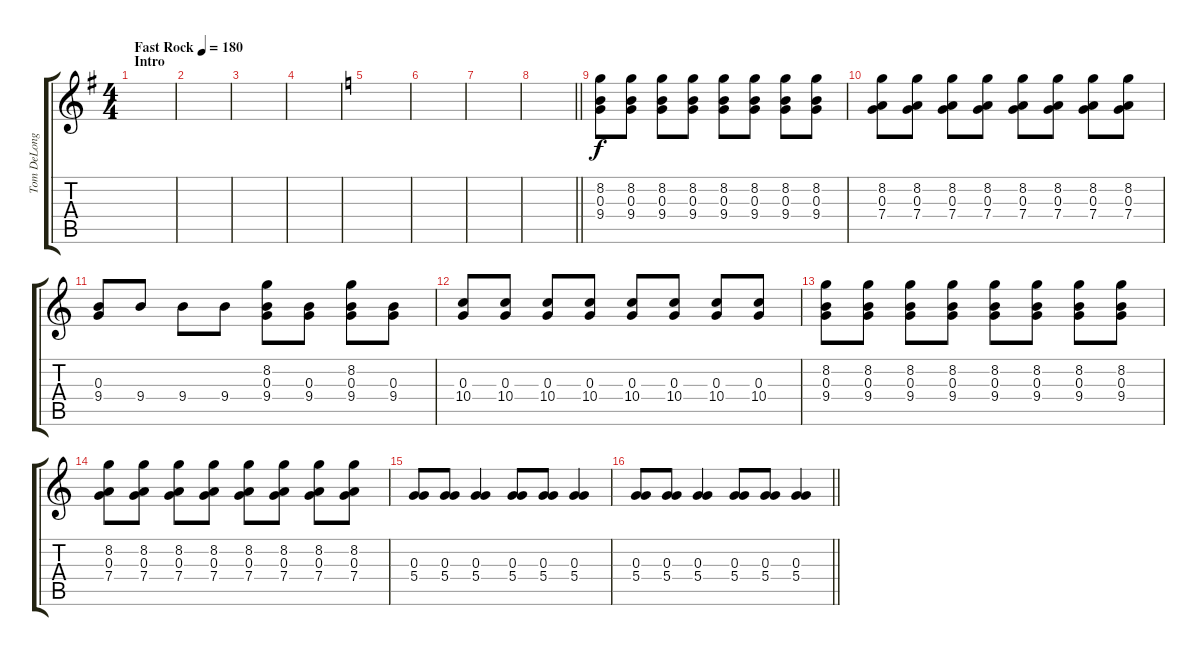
\track ("Tom DeLonge 3" "Tom DeLong") {instrument distortionguitar}
\staff {score tabs}
\tuning (E4 B3 G3 D3 A2 E2) {hide}
\ts (4 4)
\section ("" "Intro")
\tempo (180 "Fast Rock")
\clef g2
\ks g
|
|
|
|
\ks c
|
|
|
\barLineRight lightlight
|
(8.2 0.3 9.4).8 (8.2 0.3 9.4).8 (8.2 0.3 9.4).8 (8.2 0.3 9.4).8 (8.2 0.3 9.4).8 (8.2 0.3 9.4).8 (8.2 0.3 9.4).8 (8.2 0.3 9.4).8 |
(8.2 0.3 7.4).8 (8.2 0.3 7.4).8 (8.2 0.3 7.4).8 (8.2 0.3 7.4).8 (8.2 0.3 7.4).8 (8.2 0.3 7.4).8 (8.2 0.3 7.4).8 (8.2 0.3 7.4).8 |
(0.3 9.4).8 9.4.8 9.4.8 9.4.8 (8.2 0.3 9.4).8 (0.3 9.4).8 (8.2 0.3 9.4).8 (0.3 9.4).8 |
(0.3 10.4).8 (0.3 10.4).8 (0.3 10.4).8 (0.3 10.4).8 (0.3 10.4).8 (0.3 10.4).8 (0.3 10.4).8 (0.3 10.4).8 |
(8.2 0.3 9.4).8 (8.2 0.3 9.4).8 (8.2 0.3 9.4).8 (8.2 0.3 9.4).8 (8.2 0.3 9.4).8 (8.2 0.3 9.4).8 (8.2 0.3 9.4).8 (8.2 0.3 9.4).8 |
(8.2 0.3 7.4).8 (8.2 0.3 7.4).8 (8.2 0.3 7.4).8 (8.2 0.3 7.4).8 (8.2 0.3 7.4).8 (8.2 0.3 7.4).8 (8.2 0.3 7.4).8 (8.2 0.3 7.4).8 |
(0.3 5.4).8 (0.3 5.4).8 (0.3 5.4).4 (0.3 5.4).8 (0.3 5.4).8 (0.3 5.4).4 |
\barLineRight lightlight
(0.3 5.4).8 (0.3 5.4).8 (0.3 5.4).4 (0.3 5.4).8 (0.3 5.4).8 (0.3 5.4).4
